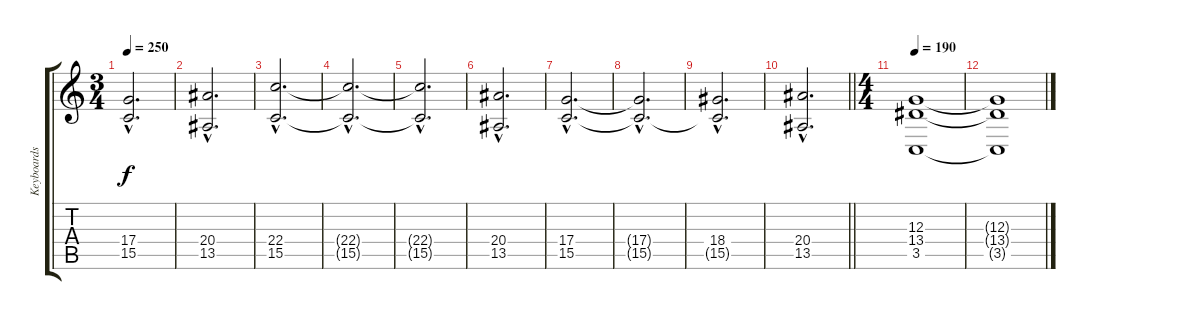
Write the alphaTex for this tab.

\track ("Keyboards 1" "Keyboards ") {instrument stringensemble1}
\staff {score tabs}
\tuning (E4 B3 G3 D3 A2 E2) {hide}
\ts (3 4)
\tempo 250
\clef g2
\ks c
(17.4{hac t} 15.5{hac t}).2{d dy f} |
(20.4{hac} 13.5{hac}).2{d} |
(22.4{hac} 15.5{hac}).2{d} |
(22.4{hac t} 15.5{hac t}).2{d} |
(22.4{hac t} 15.5{hac t}).2{d} |
(20.4{hac} 13.5{hac}).2{d} |
(17.4{hac} 15.5{hac}).2{d} |
(17.4{hac t} 15.5{hac t}).2{d} |
(18.4{hac} 15.5{hac t}).2{d} |
\barLineRight lightlight
(20.4{hac} 13.5{hac}).2{d} |
\ts (4 4)
\tempo 190
(12.3 13.4 3.5).1 |
(12.3{t} 13.4{t} 3.5{t}).1
